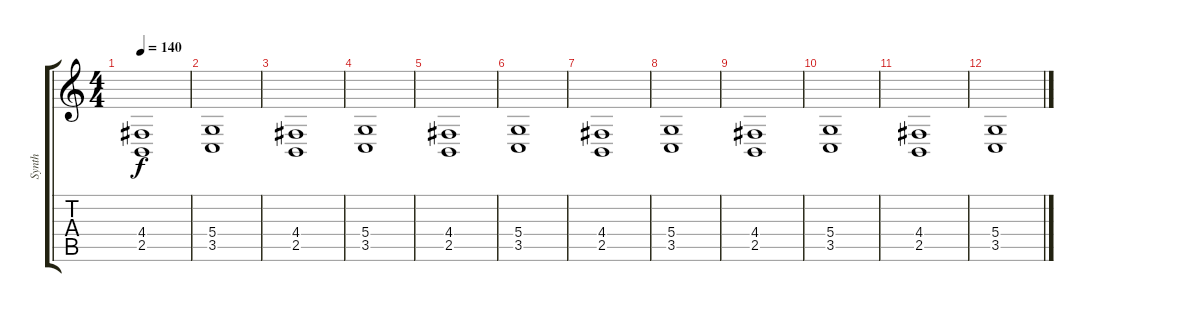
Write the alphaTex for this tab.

\track ("Synth" "Synth") {instrument choiraahs}
\staff {score tabs}
\tuning (E4 B3 G3 D3 A2 E2) {hide}
\ts (4 4)
\tempo 140
\clef g2
\ks c
(4.4 2.5).1{dy f} |
(5.4 3.5).1 |
(4.4 2.5).1 |
(5.4 3.5).1 |
(4.4 2.5).1 |
(5.4 3.5).1 |
(4.4 2.5).1 |
(5.4 3.5).1 |
(4.4 2.5).1 |
(5.4 3.5).1 |
(4.4 2.5).1 |
(5.4 3.5).1
